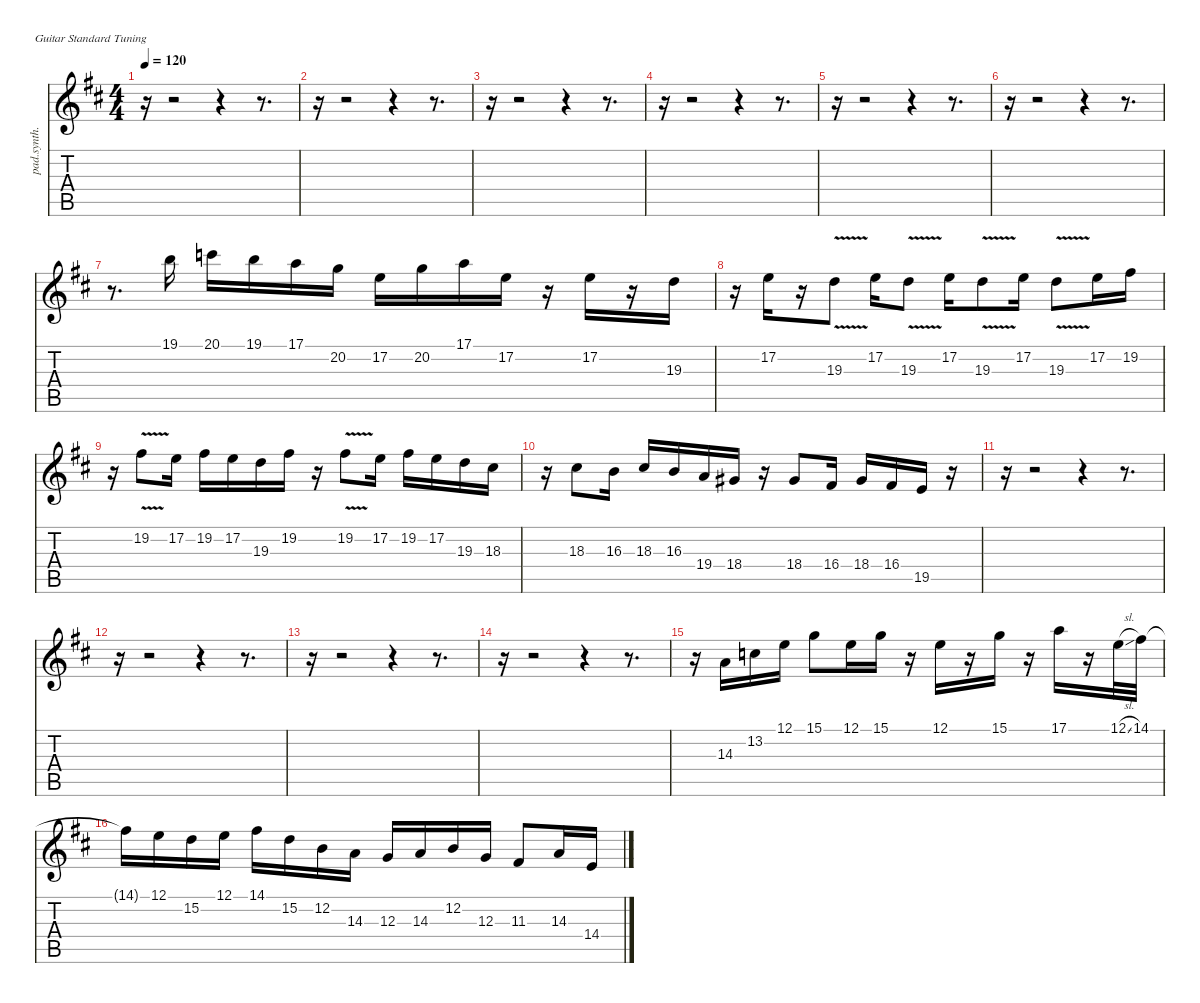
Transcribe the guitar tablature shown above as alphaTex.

\defaultSystemsLayout 4
\hideDynamics
\bracketExtendMode nobrackets
\otherSystemsTrackNameOrientation horizontal
\track ("Keyboard" "pad.synth.") {instrument pad1newage}
\staff {score tabs}
\tuning (E4 B3 G3 D3 A2 E2)
\ts (4 4)
\tempo 120
\clef g2
\ks d
r.16{dy f} r.2 r.4 r.8{d} |
r.16 r.2 r.4 r.8{d} |
r.16 r.2 r.4 r.8{d} |
r.16 r.2 r.4 r.8{d} |
r.16 r.2 r.4 r.8{d} |
r.16 r.2 r.4 r.8{d} |
r.8{d instrument lead1square} 19.1{acc forcenatural}.16 20.1{acc forcenatural}.16 19.1{acc forcenatural}.16 17.1{acc forcenatural}.16 20.2{acc forcenatural}.16 17.2{acc forcenatural}.16 20.2{acc forcenatural}.16 17.1{acc forcenatural}.16 17.2{acc forcenatural}.16 r.16 17.2{acc forcenatural}.16 r.16 19.3{acc forcenatural}.16 |
r.16 17.2{acc forcenatural}.16 r.16 19.3{v acc forcenatural}.8 17.2{acc forcenatural}.16 19.3{v acc forcenatural}.8 17.2{acc forcenatural}.16 19.3{v acc forcenatural}.8 17.2{acc forcenatural}.16 19.3{v acc forcenatural}.8 17.2{acc forcenatural}.16 19.2{acc #}.16 |
r.16 19.2{v acc #}.8 17.2{acc forcenatural}.16 19.2{acc #}.16 17.2{acc forcenatural}.16 19.3{acc forcenatural}.16 19.2{acc #}.16 r.16 19.2{v acc #}.8 17.2{acc forcenatural}.16 19.2{acc #}.16 17.2{acc forcenatural}.16 19.3{acc forcenatural}.16 18.3{acc #}.16 |
r.16 18.3{acc #}.8 16.3{acc forcenatural}.16 18.3{acc #}.16 16.3{acc forcenatural}.16 19.4{acc forcenatural}.16 18.4{acc #}.16 r.16 18.4{acc #}.8 16.4{acc #}.16 18.4{acc #}.16 16.4{acc #}.16 19.5{acc forcenatural}.16 r.16 |
r.16 r.2 r.4 r.8{d} |
r.16 r.2 r.4 r.8{d} |
r.16 r.2 r.4 r.8{d} |
r.16 r.2 r.4 r.8{d} |
r.16 14.3{acc forcenatural}.16 13.2{acc forcenatural}.16 12.1{acc forcenatural}.16 15.1{acc forcenatural}.8 12.1{acc forcenatural}.16 15.1{acc forcenatural}.16 r.16 12.1{acc forcenatural}.16 r.16 15.1{acc forcenatural}.16 r.16 17.1{acc forcenatural}.16 r.16 12.1{sl acc forcenatural}.32 14.1{acc #}.32 |
14.1{t acc #}.16 12.1{acc forcenatural}.16 15.2{acc forcenatural}.16 12.1{acc forcenatural}.16 14.1{acc #}.16 15.2{acc forcenatural}.16 12.2{acc forcenatural}.16 14.3{acc forcenatural}.16 12.3{acc forcenatural}.16 14.3{acc forcenatural}.16 12.2{acc forcenatural}.16 12.3{acc forcenatural}.16 11.3{acc #}.8 14.3{acc forcenatural}.16 14.4{acc forcenatural}.16
